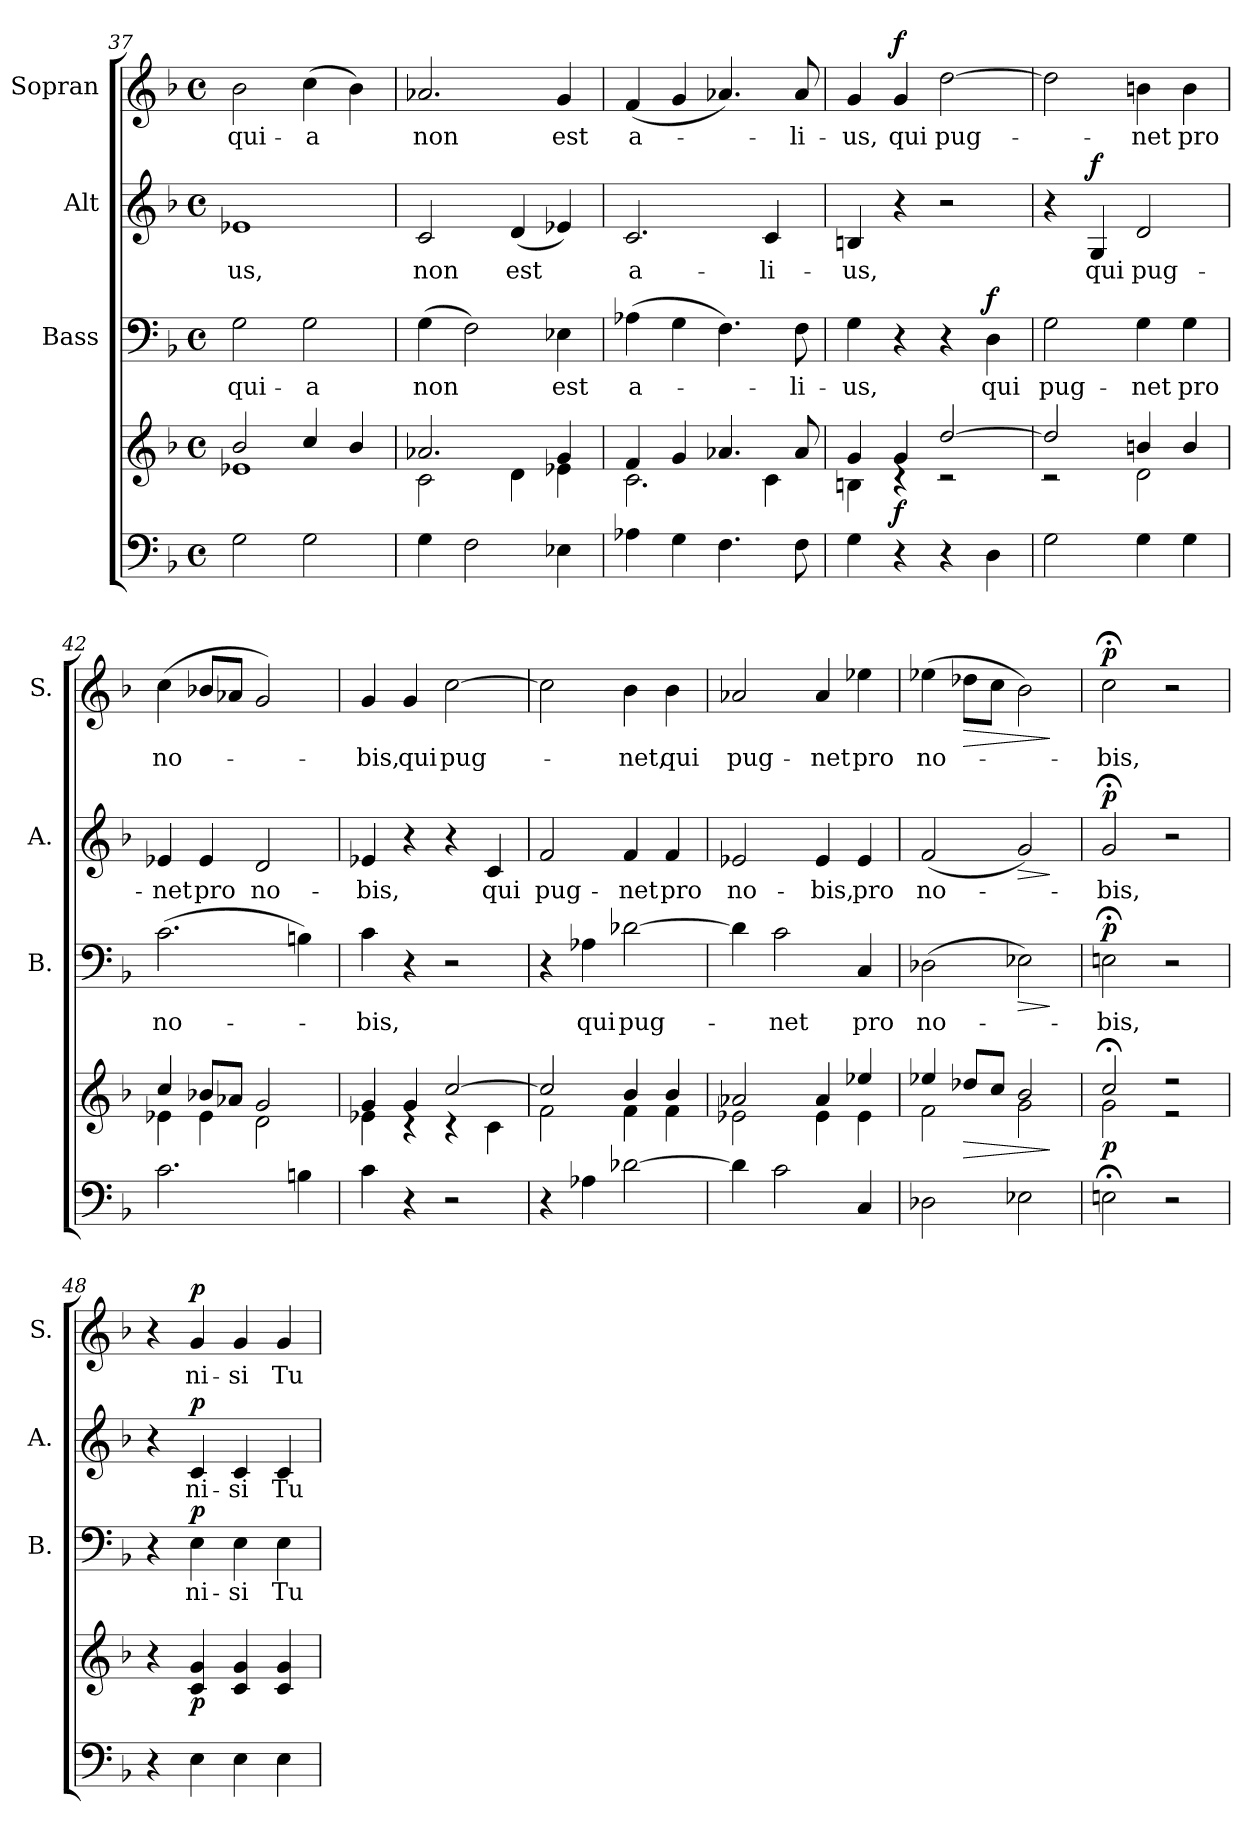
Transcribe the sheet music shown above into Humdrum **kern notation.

**kern	**kern	**dynam	**kern	**text	**dynam	**kern	**text	**dynam	**kern	**text	**dynam
*part4	*part4	*part4	*part3	*part3	*part3	*part2	*part2	*part2	*part1	*part1	*part1
*staff5	*staff4	*staff4/5	*staff3	*staff3	*staff3	*staff2	*staff2	*staff2	*staff1	*staff1	*staff1
*	*	*	*I"Bass	*	*	*I"Alt	*	*	*I"Sopran	*	*
*	*	*	*I'B.	*	*	*I'A.	*	*	*I'S.	*	*
*clefF4	*clefG2	*	*clefF4	*	*	*clefG2	*	*	*clefG2	*	*
*k[b-]	*k[b-]	*	*k[b-]	*	*	*k[b-]	*	*	*k[b-]	*	*
*F:	*F:	*	*F:	*	*	*F:	*	*	*F:	*	*
*M4/4	*M4/4	*	*M4/4	*	*	*M4/4	*	*	*M4/4	*	*
*met(c)	*met(c)	*	*met(c)	*	*	*met(c)	*	*	*met(c)	*	*
=37	=37	=37	=37	=37	=37	=37	=37	=37	=37	=37	=37
*	*^	*	*	*	*	*	*	*	*	*	*
!	!	!	!	!	!LO:LY:b	!	!	!LO:LY:b	!	!	!LO:LY:b	!
2G\	2b-/	1e-X	.	2G\	qui-	.	1e-X	-us,	.	2b-\	qui-	.
!	!	!	!	!	!LO:LY:b	!	!	!	!	!	!LO:LY:b	!
2G\	4cc/	.	.	2G\	-a	.	.	.	.	(>4cc\	-a	.
.	4b-/	.	.	.	.	.	.	.	.	4b-\)	.	.
=38	=38	=38	=38	=38	=38	=38	=38	=38	=38	=38	=38	=38
!	!	!	!	!	!LO:LY:b	!	!	!LO:LY:b	!	!	!LO:LY:b	!
4G\	2.a-X/	2c\	.	(>4G\	non	.	2c/	non	.	2.a-X/	non	.
2F\	.	.	.	2F\)	.	.	.	.	.	.	.	.
!	!	!	!	!	!	!	!	!LO:LY:b	!	!	!	!
.	.	4d\	.	.	.	.	(<4d/	est	.	.	.	.
!	!	!	!	!	!LO:LY:b	!	!	!	!	!	!LO:LY:b	!
4E-X\	4g/	4e-X\	.	4E-X\	est	.	4e-X/)	.	.	4g/	est	.
=39	=39	=39	=39	=39	=39	=39	=39	=39	=39	=39	=39	=39
!	!	!	!	!	!LO:LY:b	!	!	!LO:LY:b	!	!	!LO:LY:b	!
4A-X\	4f/	2.c\	.	(>4A-X\	a-	.	2.c/	a-	.	(<4f/	a-	.
4G\	4g/	.	.	4G\	.	.	.	.	.	4g/	.	.
4.F\	4.a-X/	.	.	4.F\)	.	.	.	.	.	4.a-X/)	.	.
!	!	!	!	!	!	!	!	!LO:LY:b	!	!	!	!
.	.	4c\	.	.	.	.	4c/	-li-	.	.	.	.
!	!	!	!	!	!LO:LY:b	!	!	!	!	!	!LO:LY:b	!
8F\	8a-/	.	.	8F\	-li-	.	.	.	.	8a-/	-li-	.
=40	=40	=40	=40	=40	=40	=40	=40	=40	=40	=40	=40	=40
!	!	!	!	!	!LO:LY:b	!	!	!LO:LY:b	!	!	!LO:LY:b	!
4G\	4g/	4Bn\	.	4G\	-us,	.	4Bn/	-us,	.	4g/	-us,	.
!	!	!	!LO:DY:b	!	!	!	!	!	!	!	!LO:LY:b	!LO:DY:a
4r	4g/	4rB	f	4r	.	.	4r	.	.	4g/	qui	f
!	!	!	!	!	!	!	!	!	!	!	!LO:LY:b	!
4r	[>2dd/	2rc	.	4r	.	.	2r	.	.	[2dd\	pug-	.
!	!	!	!	!	!LO:LY:b	!LO:DY:a	!	!	!	!	!	!
4D\	.	.	.	4D\	qui	f	.	.	.	.	.	.
!!LO:LB:g=z
=41	=41	=41	=41	=41	=41	=41	=41	=41	=41	=41	=41	=41
!	!	!	!	!	!LO:LY:b	!	!	!	!	!	!	!
2G\	2dd/]	2rc	.	2G\	pug-	.	4r	.	.	2dd\]	.	.
!	!	!	!	!	!	!	!	!LO:LY:b	!LO:DY:a	!	!	!
.	.	.	.	.	.	.	4G/	qui	f	.	.	.
!	!	!	!	!	!LO:LY:b	!	!	!LO:LY:b	!	!	!LO:LY:b	!
4G\	4bn/	2d\	.	4G\	-net	.	2d/	pug-	.	4bn\	-net	.
!	!	!	!	!	!LO:LY:b	!	!	!	!	!	!LO:LY:b	!
4G\	4b/	.	.	4G\	pro	.	.	.	.	4b\	pro	.
=42	=42	=42	=42	=42	=42	=42	=42	=42	=42	=42	=42	=42
!	!	!	!	!	!LO:LY:b	!	!	!LO:LY:b	!	!	!LO:LY:b	!
2.c\	4cc/	4e-X\	.	(>2.c\	no-	.	4e-X/	-net	.	(>4cc\	no-	.
!	!	!	!	!	!	!	!	!LO:LY:b	!	!	!	!
.	8b-X/L	4e-\	.	.	.	.	4e-/	pro	.	8b-X/L	.	.
.	8a-X/J	.	.	.	.	.	.	.	.	8a-X/J	.	.
!	!	!	!	!	!	!	!	!LO:LY:b	!	!	!	!
.	2g/	2d\	.	.	.	.	2d/	no-	.	2g/)	.	.
4Bn\	.	.	.	4Bn\)	.	.	.	.	.	.	.	.
=43	=43	=43	=43	=43	=43	=43	=43	=43	=43	=43	=43	=43
!	!	!	!	!	!LO:LY:b	!	!	!LO:LY:b	!	!	!LO:LY:b	!
4c\	4g/	4e-X\	.	4c\	-bis,	.	4e-X/	-bis,	.	4g/	-bis,	.
!	!	!	!	!	!	!	!	!	!	!	!LO:LY:b	!
4r	4g/	4rB	.	4r	.	.	4r	.	.	4g/	qui	.
!	!	!	!	!	!	!	!	!	!	!	!LO:LY:b	!
2r	[>2cc/	4rB	.	2r	.	.	4r	.	.	[2cc\	pug-	.
!	!	!	!	!	!	!	!	!LO:LY:b	!	!	!	!
.	.	4c\	.	.	.	.	4c/	qui	.	.	.	.
=44	=44	=44	=44	=44	=44	=44	=44	=44	=44	=44	=44	=44
!	!	!	!	!	!	!	!	!LO:LY:b	!	!	!	!
4r	2cc/]	2f\	.	4r	.	.	2f/	pug-	.	2cc\]	.	.
!	!	!	!	!	!LO:LY:b	!	!	!	!	!	!	!
4A-X\	.	.	.	4A-X\	qui	.	.	.	.	.	.	.
!	!	!	!	!	!LO:LY:b	!	!	!LO:LY:b	!	!	!LO:LY:b	!
[2d-X\	4b-/	4f\	.	[2d-X\	pug-	.	4f/	-net	.	4b-\	-net,	.
!	!	!	!	!	!	!	!	!LO:LY:b	!	!	!LO:LY:b	!
.	4b-/	4f\	.	.	.	.	4f/	pro	.	4b-\	qui	.
=45	=45	=45	=45	=45	=45	=45	=45	=45	=45	=45	=45	=45
!	!	!	!	!	!	!	!	!LO:LY:b	!	!	!LO:LY:b	!
4d-\]	2a-X/	2e-X\	.	4d-\]	.	.	2e-X/	no-	.	2a-X/	pug-	.
!	!	!	!	!	!LO:LY:b	!	!	!	!	!	!	!
2c\	.	.	.	2c\	-net	.	.	.	.	.	.	.
!	!	!	!	!	!	!	!	!LO:LY:b	!	!	!LO:LY:b	!
.	4a-/	4e-\	.	.	.	.	4e-/	-bis,	.	4a-/	-net	.
!	!	!	!	!	!LO:LY:b	!	!	!LO:LY:b	!	!	!LO:LY:b	!
4C/	4ee-X/	4e-\	.	4C/	pro	.	4e-/	pro	.	4ee-X\	pro	.
!!LO:PB:g=z
=46	=46	=46	=46	=46	=46	=46	=46	=46	=46	=46	=46	=46
!	!	!	!	!	!LO:LY:b	!	!	!LO:LY:b	!	!	!LO:LY:b	!
2D-X\	4ee-X/	2f\	.	(>2D-X\	no-	.	(<2f/	no-	.	(>4ee-X\	no-	.
!	!	!	!LO:HP:b	!	!	!	!	!	!	!	!	!LO:HP:b
.	8dd-X/L	.	>	.	.	.	.	.	.	8dd-X\L	.	>
.	8cc/J	.	.	.	.	.	.	.	.	8cc\J	.	.
!	!	!	!	!	!	!LO:HP:b	!	!	!LO:HP:b	!	!	!
2E-X\	2b-/	2g\	.	2E-X\)	.	>	2g/)	.	>	2b-\)	.	.
*	*v	*v	*	*	*	*	*	*	*	*	*	*
.	.	]	.	.	]	.	.	]	.	.	]
=47	=47	=47	=47	=47	=47	=47	=47	=47	=47	=47	=47
*	*^	*	*	*	*	*	*	*	*	*	*
!	!	!	!LO:DY:b	!	!LO:LY:b	!LO:DY:a	!	!LO:LY:b	!LO:DY:a	!	!LO:LY:b	!LO:DY:a
2En;<\	2cc;</	2g\	p	2En;<\	-bis,	p	2g;</	-bis,	p	2cc;<\	-bis,	p
2r	2r	2r	.	2r	.	.	2r	.	.	2r	.	.
*	*v	*v	*	*	*	*	*	*	*	*	*	*
=48	=48	=48	=48	=48	=48	=48	=48	=48	=48	=48	=48
4r	4r	.	4r	.	.	4r	.	.	4r	.	.
!	!	!LO:DY:b	!	!LO:LY:b	!LO:DY:a	!	!LO:LY:b	!LO:DY:a	!	!LO:LY:b	!LO:DY:a
4E\	4c/ 4g/	p	4E\	ni-	p	4c/	ni-	p	4g/	ni-	p
!	!	!	!	!LO:LY:b	!	!	!LO:LY:b	!	!	!LO:LY:b	!
4E\	4c/ 4g/	.	4E\	-si	.	4c/	-si	.	4g/	-si	.
!	!	!	!	!LO:LY:b	!	!	!LO:LY:b	!	!	!LO:LY:b	!
4E\	4c/ 4g/	.	4E\	Tu	.	4c/	Tu	.	4g/	Tu	.
=	=	=	=	=	=	=	=	=	=	=	=
*-	*-	*-	*-	*-	*-	*-	*-	*-	*-	*-	*-
